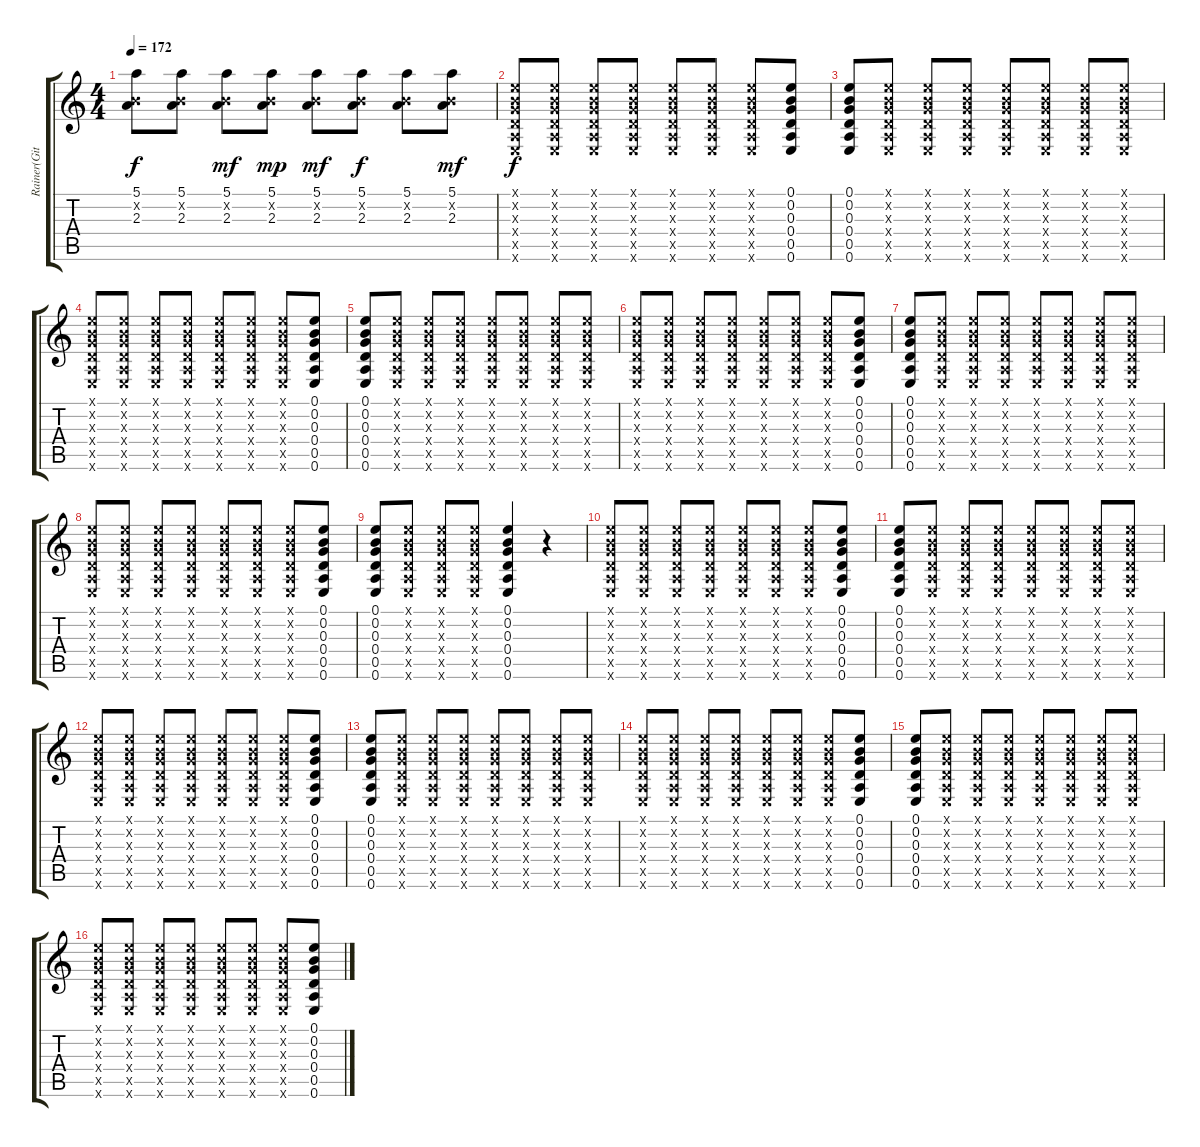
\track ("Rainer(Gitarre)" "Rainer(Git") {instrument distortionguitar}
\staff {score tabs}
\tuning (E4 B3 G3 D3 A2 E2) {hide}
\ts (4 4)
\tempo 172
\clef g2
\ks c
(5.1 0.2{x} 2.3).8{dy f volume 8 instrument electricguitarjazz} (5.1 0.2{x} 2.3).8 (5.1 0.2{x} 2.3).8{dy mf} (5.1 0.2{x} 2.3).8{dy mp} (5.1 0.2{x} 2.3).8{dy mf} (5.1 0.2{x} 2.3).8{dy f} (5.1 0.2{x} 2.3).8 (5.1 0.2{x} 2.3).8{dy mf} |
(0.1{x} 0.2{x} 0.3{x} 0.4{x} 0.5{x} 0.6{x}).8{dy f volume 12 instrument distortionguitar} (0.1{x} 0.2{x} 0.3{x} 0.4{x} 0.5{x} 0.6{x}).8 (0.1{x} 0.2{x} 0.3{x} 0.4{x} 0.5{x} 0.6{x}).8 (0.1{x} 0.2{x} 0.3{x} 0.4{x} 0.5{x} 0.6{x}).8 (0.1{x} 0.2{x} 0.3{x} 0.4{x} 0.5{x} 0.6{x}).8 (0.1{x} 0.2{x} 0.3{x} 0.4{x} 0.5{x} 0.6{x}).8 (0.1{x} 0.2{x} 0.3{x} 0.4{x} 0.5{x} 0.6{x}).8 (0.1 0.2 0.3 0.4 0.5 0.6).8 |
(0.1 0.2 0.3 0.4 0.5 0.6).8 (0.1{x} 0.2{x} 0.3{x} 0.4{x} 0.5{x} 0.6{x}).8 (0.1{x} 0.2{x} 0.3{x} 0.4{x} 0.5{x} 0.6{x}).8 (0.1{x} 0.2{x} 0.3{x} 0.4{x} 0.5{x} 0.6{x}).8 (0.1{x} 0.2{x} 0.3{x} 0.4{x} 0.5{x} 0.6{x}).8 (0.1{x} 0.2{x} 0.3{x} 0.4{x} 0.5{x} 0.6{x}).8 (0.1{x} 0.2{x} 0.3{x} 0.4{x} 0.5{x} 0.6{x}).8 (0.1{x} 0.2{x} 0.3{x} 0.4{x} 0.5{x} 0.6{x}).8 |
(0.1{x} 0.2{x} 0.3{x} 0.4{x} 0.5{x} 0.6{x}).8 (0.1{x} 0.2{x} 0.3{x} 0.4{x} 0.5{x} 0.6{x}).8 (0.1{x} 0.2{x} 0.3{x} 0.4{x} 0.5{x} 0.6{x}).8 (0.1{x} 0.2{x} 0.3{x} 0.4{x} 0.5{x} 0.6{x}).8 (0.1{x} 0.2{x} 0.3{x} 0.4{x} 0.5{x} 0.6{x}).8 (0.1{x} 0.2{x} 0.3{x} 0.4{x} 0.5{x} 0.6{x}).8 (0.1{x} 0.2{x} 0.3{x} 0.4{x} 0.5{x} 0.6{x}).8 (0.1 0.2 0.3 0.4 0.5 0.6).8 |
(0.1 0.2 0.3 0.4 0.5 0.6).8 (0.1{x} 0.2{x} 0.3{x} 0.4{x} 0.5{x} 0.6{x}).8 (0.1{x} 0.2{x} 0.3{x} 0.4{x} 0.5{x} 0.6{x}).8 (0.1{x} 0.2{x} 0.3{x} 0.4{x} 0.5{x} 0.6{x}).8 (0.1{x} 0.2{x} 0.3{x} 0.4{x} 0.5{x} 0.6{x}).8 (0.1{x} 0.2{x} 0.3{x} 0.4{x} 0.5{x} 0.6{x}).8 (0.1{x} 0.2{x} 0.3{x} 0.4{x} 0.5{x} 0.6{x}).8 (0.1{x} 0.2{x} 0.3{x} 0.4{x} 0.5{x} 0.6{x}).8 |
(0.1{x} 0.2{x} 0.3{x} 0.4{x} 0.5{x} 0.6{x}).8 (0.1{x} 0.2{x} 0.3{x} 0.4{x} 0.5{x} 0.6{x}).8 (0.1{x} 0.2{x} 0.3{x} 0.4{x} 0.5{x} 0.6{x}).8 (0.1{x} 0.2{x} 0.3{x} 0.4{x} 0.5{x} 0.6{x}).8 (0.1{x} 0.2{x} 0.3{x} 0.4{x} 0.5{x} 0.6{x}).8 (0.1{x} 0.2{x} 0.3{x} 0.4{x} 0.5{x} 0.6{x}).8 (0.1{x} 0.2{x} 0.3{x} 0.4{x} 0.5{x} 0.6{x}).8 (0.1 0.2 0.3 0.4 0.5 0.6).8 |
(0.1 0.2 0.3 0.4 0.5 0.6).8 (0.1{x} 0.2{x} 0.3{x} 0.4{x} 0.5{x} 0.6{x}).8 (0.1{x} 0.2{x} 0.3{x} 0.4{x} 0.5{x} 0.6{x}).8 (0.1{x} 0.2{x} 0.3{x} 0.4{x} 0.5{x} 0.6{x}).8 (0.1{x} 0.2{x} 0.3{x} 0.4{x} 0.5{x} 0.6{x}).8 (0.1{x} 0.2{x} 0.3{x} 0.4{x} 0.5{x} 0.6{x}).8 (0.1{x} 0.2{x} 0.3{x} 0.4{x} 0.5{x} 0.6{x}).8 (0.1{x} 0.2{x} 0.3{x} 0.4{x} 0.5{x} 0.6{x}).8 |
(0.1{x} 0.2{x} 0.3{x} 0.4{x} 0.5{x} 0.6{x}).8 (0.1{x} 0.2{x} 0.3{x} 0.4{x} 0.5{x} 0.6{x}).8 (0.1{x} 0.2{x} 0.3{x} 0.4{x} 0.5{x} 0.6{x}).8 (0.1{x} 0.2{x} 0.3{x} 0.4{x} 0.5{x} 0.6{x}).8 (0.1{x} 0.2{x} 0.3{x} 0.4{x} 0.5{x} 0.6{x}).8 (0.1{x} 0.2{x} 0.3{x} 0.4{x} 0.5{x} 0.6{x}).8 (0.1{x} 0.2{x} 0.3{x} 0.4{x} 0.5{x} 0.6{x}).8 (0.1 0.2 0.3 0.4 0.5 0.6).8 |
(0.1 0.2 0.3 0.4 0.5 0.6).8 (0.1{x} 0.2{x} 0.3{x} 0.4{x} 0.5{x} 0.6{x}).8 (0.1{x} 0.2{x} 0.3{x} 0.4{x} 0.5{x} 0.6{x}).8 (0.1{x} 0.2{x} 0.3{x} 0.4{x} 0.5{x} 0.6{x}).8 (0.1 0.2 0.3 0.4 0.5 0.6).4 r.4 |
(0.1{x} 0.2{x} 0.3{x} 0.4{x} 0.5{x} 0.6{x}).8 (0.1{x} 0.2{x} 0.3{x} 0.4{x} 0.5{x} 0.6{x}).8 (0.1{x} 0.2{x} 0.3{x} 0.4{x} 0.5{x} 0.6{x}).8 (0.1{x} 0.2{x} 0.3{x} 0.4{x} 0.5{x} 0.6{x}).8 (0.1{x} 0.2{x} 0.3{x} 0.4{x} 0.5{x} 0.6{x}).8 (0.1{x} 0.2{x} 0.3{x} 0.4{x} 0.5{x} 0.6{x}).8 (0.1{x} 0.2{x} 0.3{x} 0.4{x} 0.5{x} 0.6{x}).8 (0.1 0.2 0.3 0.4 0.5 0.6).8 |
(0.1 0.2 0.3 0.4 0.5 0.6).8 (0.1{x} 0.2{x} 0.3{x} 0.4{x} 0.5{x} 0.6{x}).8 (0.1{x} 0.2{x} 0.3{x} 0.4{x} 0.5{x} 0.6{x}).8 (0.1{x} 0.2{x} 0.3{x} 0.4{x} 0.5{x} 0.6{x}).8 (0.1{x} 0.2{x} 0.3{x} 0.4{x} 0.5{x} 0.6{x}).8 (0.1{x} 0.2{x} 0.3{x} 0.4{x} 0.5{x} 0.6{x}).8 (0.1{x} 0.2{x} 0.3{x} 0.4{x} 0.5{x} 0.6{x}).8 (0.1{x} 0.2{x} 0.3{x} 0.4{x} 0.5{x} 0.6{x}).8 |
(0.1{x} 0.2{x} 0.3{x} 0.4{x} 0.5{x} 0.6{x}).8 (0.1{x} 0.2{x} 0.3{x} 0.4{x} 0.5{x} 0.6{x}).8 (0.1{x} 0.2{x} 0.3{x} 0.4{x} 0.5{x} 0.6{x}).8 (0.1{x} 0.2{x} 0.3{x} 0.4{x} 0.5{x} 0.6{x}).8 (0.1{x} 0.2{x} 0.3{x} 0.4{x} 0.5{x} 0.6{x}).8 (0.1{x} 0.2{x} 0.3{x} 0.4{x} 0.5{x} 0.6{x}).8 (0.1{x} 0.2{x} 0.3{x} 0.4{x} 0.5{x} 0.6{x}).8 (0.1 0.2 0.3 0.4 0.5 0.6).8 |
(0.1 0.2 0.3 0.4 0.5 0.6).8 (0.1{x} 0.2{x} 0.3{x} 0.4{x} 0.5{x} 0.6{x}).8 (0.1{x} 0.2{x} 0.3{x} 0.4{x} 0.5{x} 0.6{x}).8 (0.1{x} 0.2{x} 0.3{x} 0.4{x} 0.5{x} 0.6{x}).8 (0.1{x} 0.2{x} 0.3{x} 0.4{x} 0.5{x} 0.6{x}).8 (0.1{x} 0.2{x} 0.3{x} 0.4{x} 0.5{x} 0.6{x}).8 (0.1{x} 0.2{x} 0.3{x} 0.4{x} 0.5{x} 0.6{x}).8 (0.1{x} 0.2{x} 0.3{x} 0.4{x} 0.5{x} 0.6{x}).8 |
(0.1{x} 0.2{x} 0.3{x} 0.4{x} 0.5{x} 0.6{x}).8 (0.1{x} 0.2{x} 0.3{x} 0.4{x} 0.5{x} 0.6{x}).8 (0.1{x} 0.2{x} 0.3{x} 0.4{x} 0.5{x} 0.6{x}).8 (0.1{x} 0.2{x} 0.3{x} 0.4{x} 0.5{x} 0.6{x}).8 (0.1{x} 0.2{x} 0.3{x} 0.4{x} 0.5{x} 0.6{x}).8 (0.1{x} 0.2{x} 0.3{x} 0.4{x} 0.5{x} 0.6{x}).8 (0.1{x} 0.2{x} 0.3{x} 0.4{x} 0.5{x} 0.6{x}).8 (0.1 0.2 0.3 0.4 0.5 0.6).8 |
(0.1 0.2 0.3 0.4 0.5 0.6).8 (0.1{x} 0.2{x} 0.3{x} 0.4{x} 0.5{x} 0.6{x}).8 (0.1{x} 0.2{x} 0.3{x} 0.4{x} 0.5{x} 0.6{x}).8 (0.1{x} 0.2{x} 0.3{x} 0.4{x} 0.5{x} 0.6{x}).8 (0.1{x} 0.2{x} 0.3{x} 0.4{x} 0.5{x} 0.6{x}).8 (0.1{x} 0.2{x} 0.3{x} 0.4{x} 0.5{x} 0.6{x}).8 (0.1{x} 0.2{x} 0.3{x} 0.4{x} 0.5{x} 0.6{x}).8 (0.1{x} 0.2{x} 0.3{x} 0.4{x} 0.5{x} 0.6{x}).8 |
(0.1{x} 0.2{x} 0.3{x} 0.4{x} 0.5{x} 0.6{x}).8 (0.1{x} 0.2{x} 0.3{x} 0.4{x} 0.5{x} 0.6{x}).8 (0.1{x} 0.2{x} 0.3{x} 0.4{x} 0.5{x} 0.6{x}).8 (0.1{x} 0.2{x} 0.3{x} 0.4{x} 0.5{x} 0.6{x}).8 (0.1{x} 0.2{x} 0.3{x} 0.4{x} 0.5{x} 0.6{x}).8 (0.1{x} 0.2{x} 0.3{x} 0.4{x} 0.5{x} 0.6{x}).8 (0.1{x} 0.2{x} 0.3{x} 0.4{x} 0.5{x} 0.6{x}).8 (0.1 0.2 0.3 0.4 0.5 0.6).8
